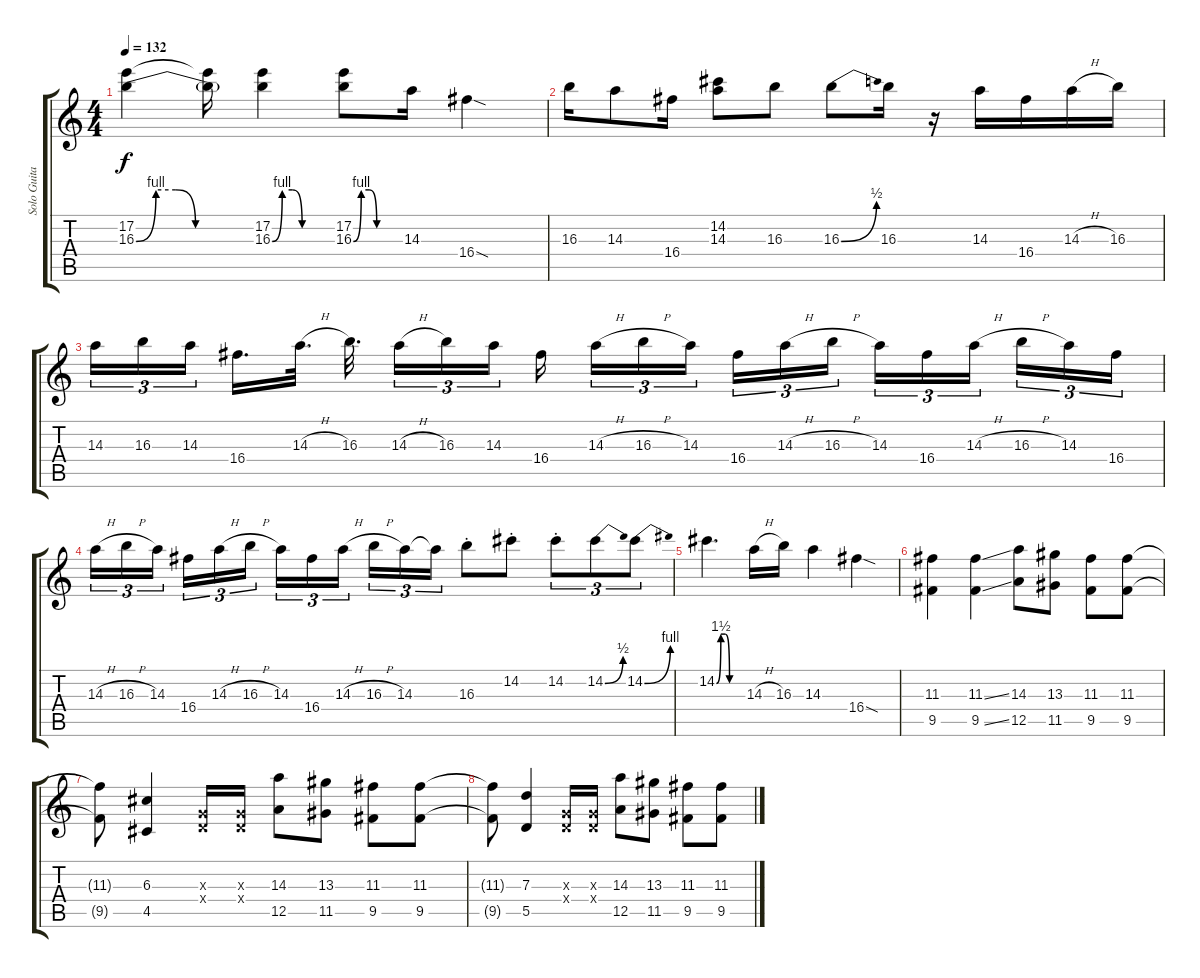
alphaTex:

\track ("Solo Guitar" "Solo Guita") {instrument distortionguitar}
\staff {score tabs}
\tuning (E4 B3 G3 D3 A2 E2) {hide}
\ts (4 4)
\tempo 132
\clef g2
\ks c
(17.2 16.3{be (custom 0 0 10 4 20 4 30 0 60 0)}).4{dy f} (17.2{t} 16.3{t}).16 (17.2 16.3{be (custom 0 0 10 4 20 4 30 0 60 0)}).4 (17.2 16.3{be (custom 0 0 10 4 20 4 30 0 60 0)}).8 14.3.16 16.4{sod}.4 |
16.3.16 14.3.8 16.4.16 (14.2 14.3).8 16.3.8 16.3{be (bend 0 0 60 2)}.8 16.3.16 r.16 14.3.16 16.4.16 14.3{h}.16 16.3.16 |
14.3.16{tu (3 2)} 16.3.16{tu (3 2)} 14.3.16{tu (3 2) beam splitsecondary} 16.4.16{d} 14.3{h}.32{d} 16.3.32{d beam splitsecondary} 14.3{h}.16{tu (3 2)} 16.3.16{tu (3 2)} 14.3.16{tu (3 2) beam splitsecondary} 16.4.16 14.3{h}.16{tu (3 2)} 16.3{h}.16{tu (3 2)} 14.3.16{tu (3 2) beam splitsecondary} 16.4.16{tu (3 2)} 14.3{h}.16{tu (3 2)} 16.3{h}.16{tu (3 2)} 14.3.16{tu (3 2)} 16.4.16{tu (3 2)} 14.3{h}.16{tu (3 2) beam splitsecondary} 16.3{h}.16{tu (3 2)} 14.3.16{tu (3 2)} 16.4.16{tu (3 2)} |
14.3{h}.16{tu (3 2)} 16.3{h}.16{tu (3 2)} 14.3.16{tu (3 2) beam splitsecondary} 16.4.16{tu (3 2)} 14.3{h}.16{tu (3 2)} 16.3{h}.16{tu (3 2)} 14.3.16{tu (3 2)} 16.4.16{tu (3 2)} 14.3{h}.16{tu (3 2) beam splitsecondary} 16.3{h}.16{tu (3 2)} 14.3.16{tu (3 2)} 14.3{t}.16{tu (3 2)} 16.3{st}.8 14.2{st}.8 14.2{st}.8{tu (3 2)} 14.2{be (bend 0 0 60 2)}.8{tu (3 2)} 14.2{be (bend 0 0 60 4)}.8{tu (3 2)} |
14.2{be (custom 0 0 10 6 20 6 30 0 60 0)}.4{d} 14.3{h}.16 16.3.16 14.3.4 16.4{sod}.4 |
(11.3 9.5).4 (11.3{ss} 9.5{ss}).4 (14.3 12.5).8 (13.3 11.5).8 (11.3 9.5).8 (11.3 9.5).8 |
(11.3{t} 9.5{t}).8 (6.3 4.5).4 (0.3{x} 0.4{x}).16 (0.3{x} 0.4{x}).16 (14.3 12.5).8 (13.3 11.5).8 (11.3 9.5).8 (11.3 9.5).8 |
(11.3{t} 9.5{t}).8 (7.3 5.5).4 (0.3{x} 0.4{x}).16 (0.3{x} 0.4{x}).16 (14.3 12.5).8 (13.3 11.5).8 (11.3 9.5).8 (11.3 9.5).8
